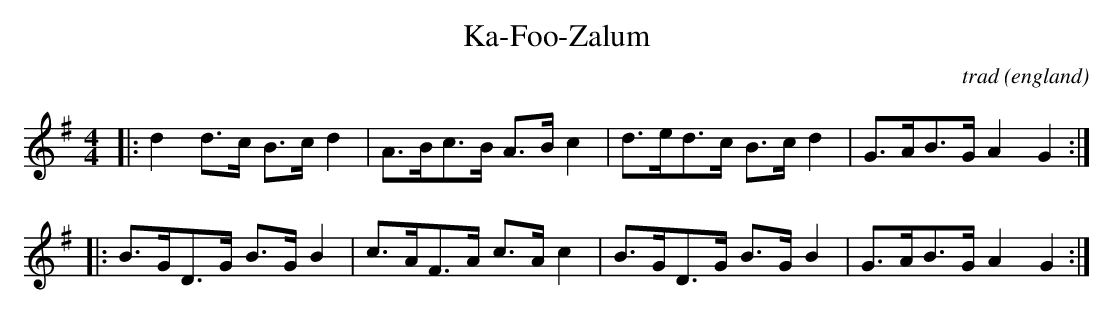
X:1
T:Ka-Foo-Zalum
O:england
C:trad
M:4/4
L:1/8
K:G
|:d2d3/2c/2 B3/2c/2 d2|A3/2B/2c3/2B/2 A3/2B/2 c2|d3/2e/2d3/2c/2 B3/2c/2 d2|G3/2A/2B3/2G/2 A2G2:|
|:B3/2G/2D3/2G/2 B3/2G/2 B2|c3/2A/2F3/2A/2 c3/2A/2 c2|B3/2G/2D3/2G/2 B3/2G/2 B2|G3/2A/2B3/2G/2 A2G2:|
